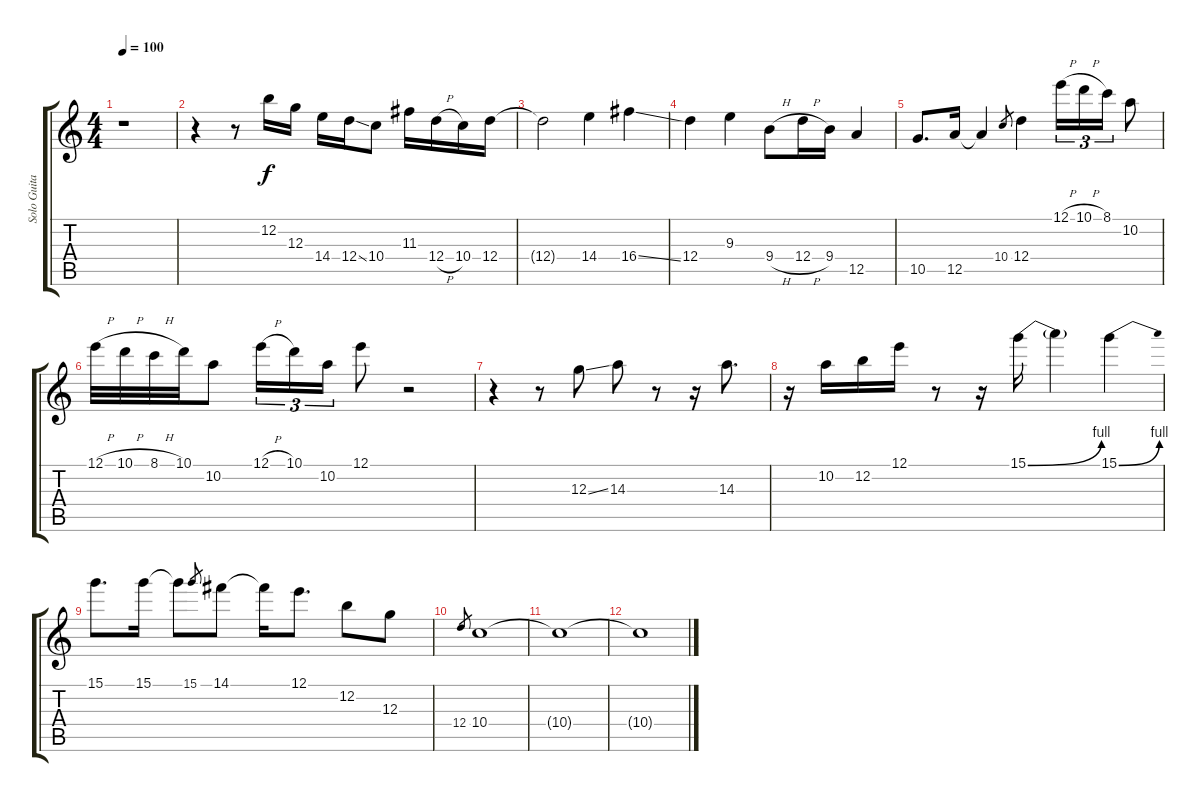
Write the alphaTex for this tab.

\track ("Solo Guitar" "Solo Guita") {instrument distortionguitar}
\staff {score tabs}
\tuning (E4 B3 G3 D3 A2 D2) {hide}
\ts (4 4)
\tempo 100
\clef g2
\ks c
r.1{dy f} |
r.4 r.8 12.2.16 12.3.16 14.4.16 12.4{ss}.16 10.4.8 11.3.16 12.4{h}.16 10.4.16 12.4.16 |
12.4{t}.2 14.4.4 16.4{ss}.4 |
12.4.4 9.3.4 9.4{h}.8 12.4{h}.16 9.4.16 12.5.4 |
10.5.8{d} 12.5.16 12.5{t}.4 10.4.8{gr} 12.4.4 12.1{h}.16{tu (3 2)} 10.1{h}.16{tu (3 2)} 8.1.16{tu (3 2)} 10.2.8 |
12.1{h}.32 10.1{h}.32 8.1{h}.32 10.1.32 10.2.8 12.1{h}.16{tu (3 2)} 10.1.16{tu (3 2)} 10.2.16{tu (3 2)} 12.1.8 r.2 |
r.4 r.8 12.3{ss}.8 14.3.8 r.8 r.16 14.3.8{d} |
r.16 10.2.16 12.2.16 12.1.16 r.8 r.16 15.1{be (bend 0 0 60 4)}.16 15.1{t}.4 15.1{be (bend 0 0 60 4)}.4 |
15.1.8{d} 15.1.16 15.1{t}.8 15.1.8{gr} 14.1.8 14.1{t}.16 12.1.8{d} 12.2.8 12.3.8 |
12.4.8{gr} 10.4.1 |
10.4{t}.1{volume 0} |
10.4{t}.1
